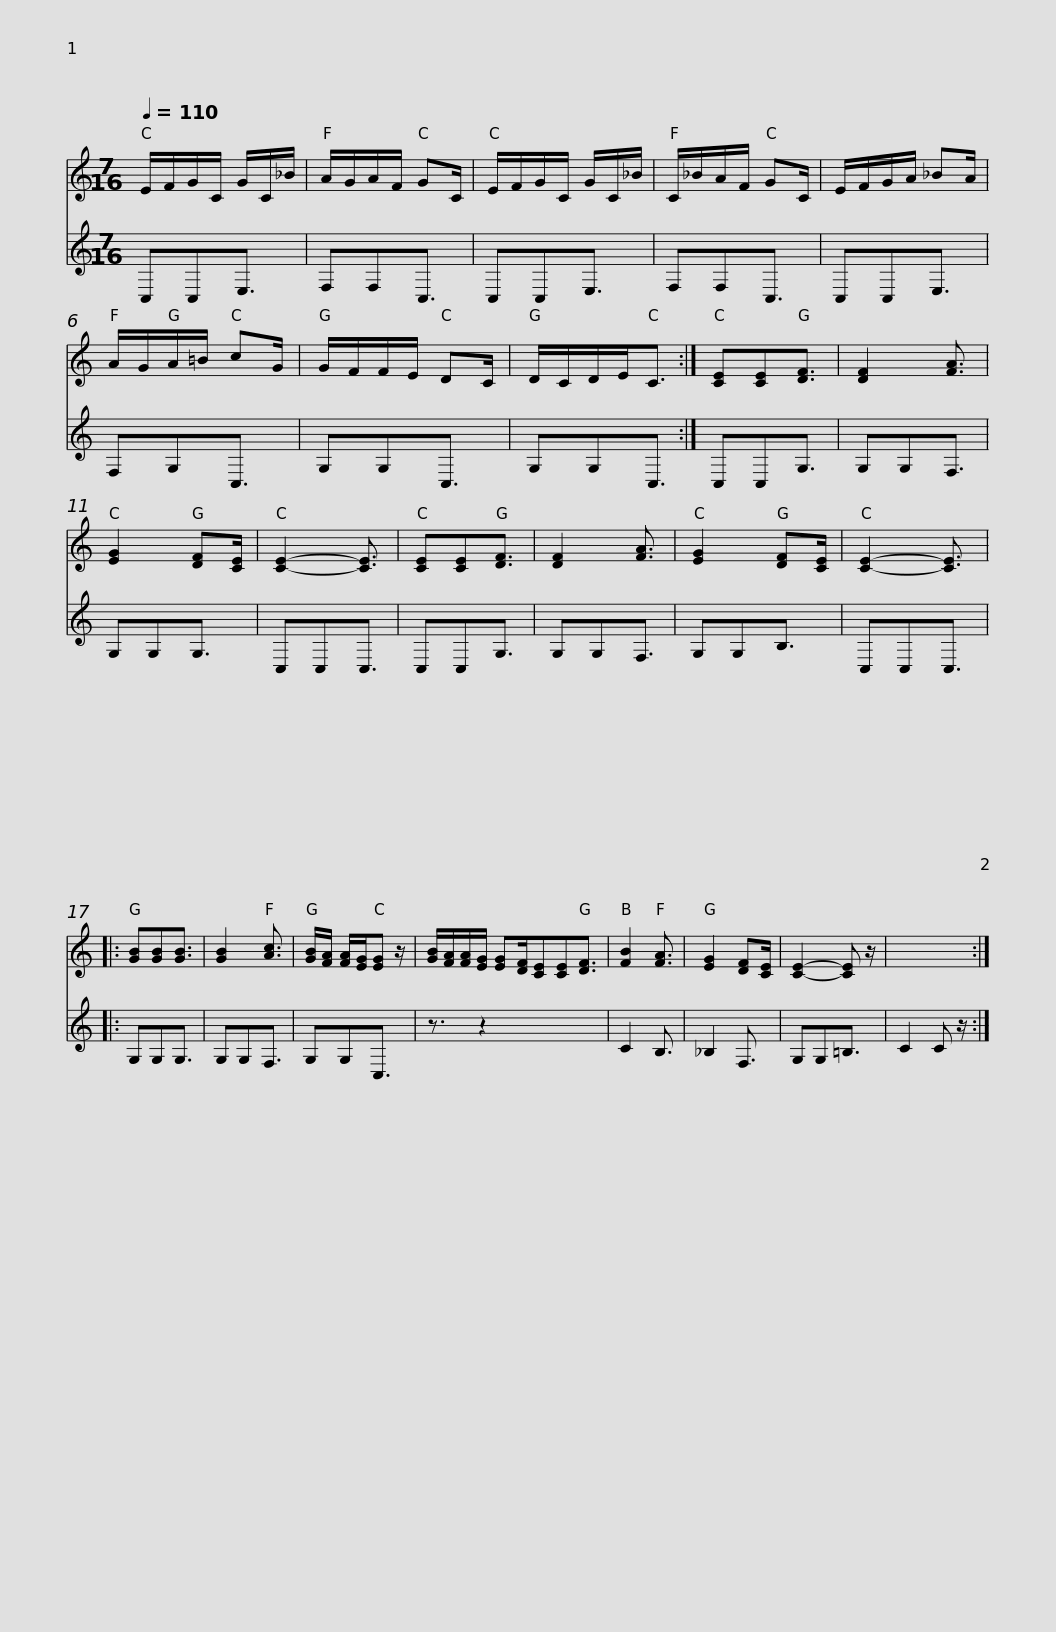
X:1
%%score 1 2
L:1/8
Q:1/4=110
M:7/16
I:linebreak $
K:C
V:1 treble
V:2 treble
V:1
 E/F/G/C/ G/C/_B/ | A/G/A/F/ GC/ | E/F/G/C/ G/C/_B/ | C/_B/A/F/ GC/ | E/F/G/A/ _BA/ | %5
 A/G/A/=B/ cG/ | G/F/F/E/ DC/ |$ D/C/D/E<C :| [CE][CE][DF]3/2 | [DF]2 [FA]3/2 | %10
 [EG]2 [DF][CE]/ | [CE]2- [CE]3/2 | [CE][CE][DF]3/2 | [DF]2 [FA]3/2 | [EG]2 [DF][CE]/ | %15
 [CE]2- [CE]3/2 |:$ [GB][GB][GB]3/2 | [GB]2 [Ac]3/2 | [GB]/[FA]/ [FA]/[EG]/[EG] z/ | [GB]/[FA]/[FA]/[EG]/ [EG][DF]/[CE][CE][DF]3/2 | %20
 [FB]2 [FA]3/2 | [EG]2 [DF][CE]/ | [CE]2- [CE] z/ | x7/2 :| %24
V:2
 C,C,E,3/2 | F,F,C,3/2 | C,C,E,3/2 | F,F,C,3/2 | C,C,E,3/2 | %5
 F,G,C,3/2 | G,G,C,3/2 |$ G,G,C,3/2 :| C,C,G,3/2 | G,G,F,3/2 | %10
 G,G,G,3/2 | C,C,C,3/2 | C,C,G,3/2 | G,G,F,3/2 | G,G,B,3/2 | %15
 C,C,C,3/2 |:$ G,G,G,3/2 | G,G,F,3/2 | G,G,C,3/2 | z3/2 z2 x7/2 | %20
 C2 B,3/2 | _B,2 F,3/2 | G,G,=B,3/2 | C2 C z/ :| %24
